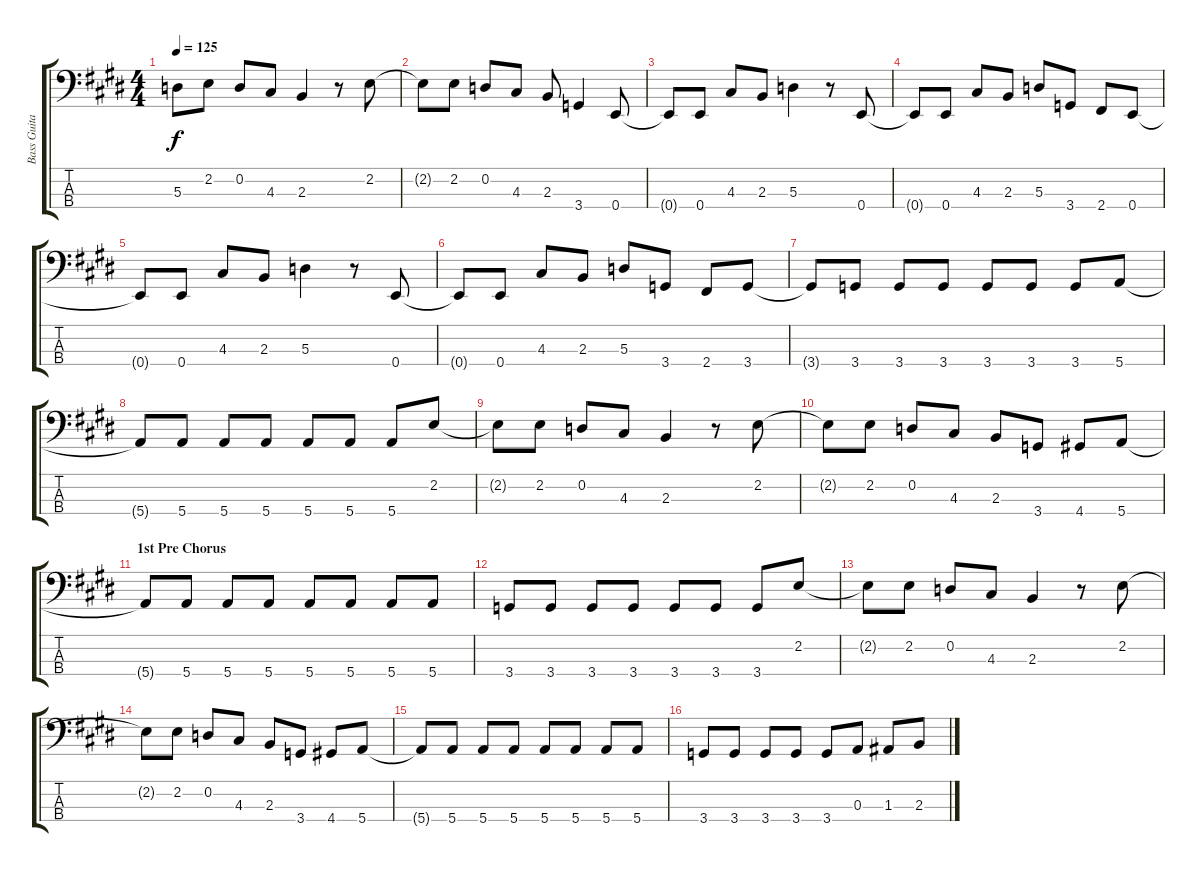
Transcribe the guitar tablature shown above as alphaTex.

\track ("Bass Guitar" "Bass Guita") {instrument electricbassfinger}
\staff {score tabs}
\tuning (G2 D2 A1 E1) {hide}
\ts (4 4)
\tempo 125
\clef f4
\ks e
5.3{t}.8{dy f} 2.2.8 0.2.8 4.3.8 2.3.4 r.8 2.2.8 |
2.2{t}.8 2.2.8 0.2.8 4.3.8 2.3.8 3.4.4 0.4.8 |
0.4{t}.8 0.4.8 4.3.8 2.3.8 5.3.4 r.8 0.4.8 |
0.4{t}.8 0.4.8 4.3.8 2.3.8 5.3.8 3.4.8 2.4.8 0.4.8 |
0.4{t}.8 0.4.8 4.3.8 2.3.8 5.3.4 r.8 0.4.8 |
0.4{t}.8 0.4.8 4.3.8 2.3.8 5.3.8 3.4.8 2.4.8 3.4.8 |
3.4{t}.8 3.4.8 3.4.8 3.4.8 3.4.8 3.4.8 3.4.8 5.4.8 |
5.4{t}.8 5.4.8 5.4.8 5.4.8 5.4.8 5.4.8 5.4.8 2.2.8 |
2.2{t}.8 2.2.8 0.2.8 4.3.8 2.3.4 r.8 2.2.8 |
2.2{t}.8 2.2.8 0.2.8 4.3.8 2.3.8 3.4.8 4.4.8 5.4.8 |
\section ("" "1st Pre Chorus")
5.4{t}.8 5.4.8 5.4.8 5.4.8 5.4.8 5.4.8 5.4.8 5.4.8 |
3.4.8 3.4.8 3.4.8 3.4.8 3.4.8 3.4.8 3.4.8 2.2.8 |
2.2{t}.8 2.2.8 0.2.8 4.3.8 2.3.4 r.8 2.2.8 |
2.2{t}.8 2.2.8 0.2.8 4.3.8 2.3.8 3.4.8 4.4.8 5.4.8 |
5.4{t}.8 5.4.8 5.4.8 5.4.8 5.4.8 5.4.8 5.4.8 5.4.8 |
3.4.8 3.4.8 3.4.8 3.4.8 3.4.8 0.3.8 1.3.8 2.3.8
